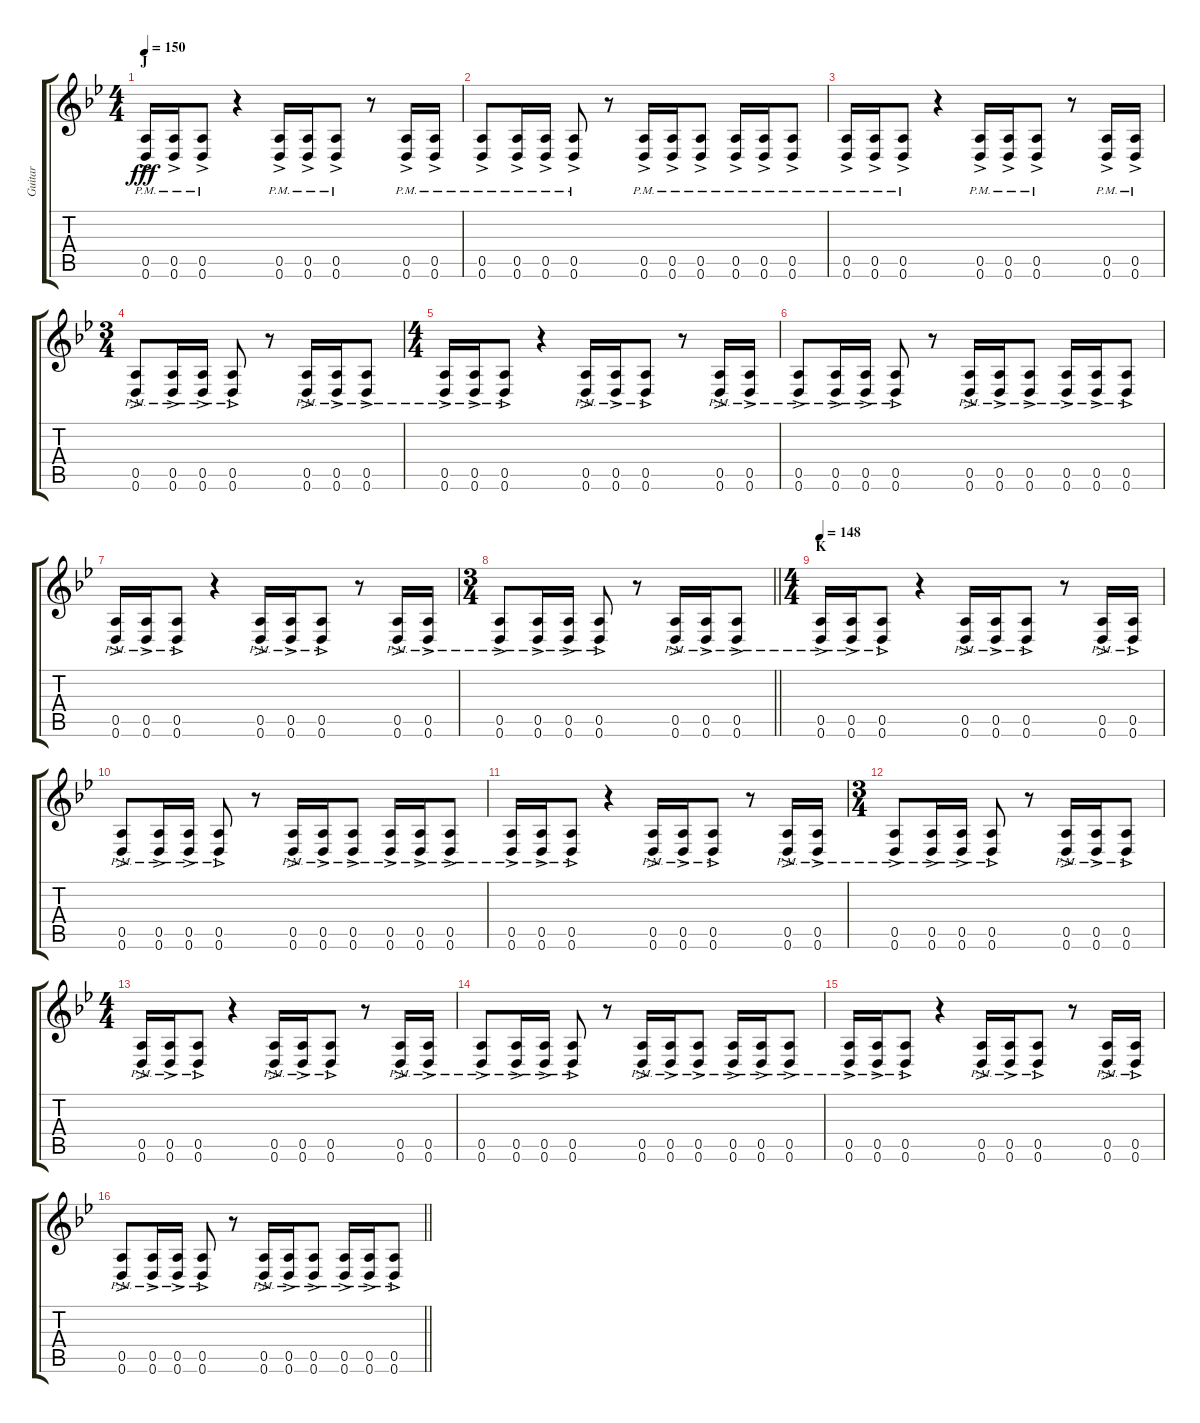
\track ("Guitar" "Guitar") {instrument distortionguitar}
\staff {score tabs}
\tuning (E4 B3 G3 D3 A2 D2) {hide}
\ts (4 4)
\section ("" "J")
\tempo 150
\clef g2
\ks gminor
(0.5{ac pm} 0.6{ac pm}).16{dy fff} (0.5{ac pm} 0.6{ac pm}).16 (0.5{ac pm} 0.6{ac pm}).8 r.4 (0.5{ac pm} 0.6{ac pm}).16 (0.5{ac pm} 0.6{ac pm}).16 (0.5{ac pm} 0.6{ac pm}).8 r.8 (0.5{ac pm} 0.6{ac pm}).16 (0.5{ac pm} 0.6{ac pm}).16 |
(0.5{ac pm} 0.6{ac pm}).8 (0.5{ac pm} 0.6{ac pm}).16 (0.5{ac pm} 0.6{ac pm}).16 (0.5{ac pm} 0.6{ac pm}).8 r.8 (0.5{ac pm} 0.6{ac pm}).16 (0.5{ac pm} 0.6{ac pm}).16 (0.5{ac pm} 0.6{ac pm}).8 (0.5{ac pm} 0.6{ac pm}).16 (0.5{ac pm} 0.6{ac pm}).16 (0.5{ac pm} 0.6{ac pm}).8 |
(0.5{ac pm} 0.6{ac pm}).16 (0.5{ac pm} 0.6{ac pm}).16 (0.5{ac pm} 0.6{ac pm}).8 r.4 (0.5{ac pm} 0.6{ac pm}).16 (0.5{ac pm} 0.6{ac pm}).16 (0.5{ac pm} 0.6{ac pm}).8 r.8 (0.5{ac pm} 0.6{ac pm}).16 (0.5{ac pm} 0.6{ac pm}).16 |
\ts (3 4)
(0.5{ac pm} 0.6{ac pm}).8 (0.5{ac pm} 0.6{ac pm}).16 (0.5{ac pm} 0.6{ac pm}).16 (0.5{ac pm} 0.6{ac pm}).8 r.8 (0.5{ac pm} 0.6{ac pm}).16 (0.5{ac pm} 0.6{ac pm}).16 (0.5{ac pm} 0.6{ac pm}).8 |
\ts (4 4)
(0.5{ac pm} 0.6{ac pm}).16 (0.5{ac pm} 0.6{ac pm}).16 (0.5{ac pm} 0.6{ac pm}).8 r.4 (0.5{ac pm} 0.6{ac pm}).16 (0.5{ac pm} 0.6{ac pm}).16 (0.5{ac pm} 0.6{ac pm}).8 r.8 (0.5{ac pm} 0.6{ac pm}).16 (0.5{ac pm} 0.6{ac pm}).16 |
(0.5{ac pm} 0.6{ac pm}).8 (0.5{ac pm} 0.6{ac pm}).16 (0.5{ac pm} 0.6{ac pm}).16 (0.5{ac pm} 0.6{ac pm}).8 r.8 (0.5{ac pm} 0.6{ac pm}).16 (0.5{ac pm} 0.6{ac pm}).16 (0.5{ac pm} 0.6{ac pm}).8 (0.5{ac pm} 0.6{ac pm}).16 (0.5{ac pm} 0.6{ac pm}).16 (0.5{ac pm} 0.6{ac pm}).8 |
(0.5{ac pm} 0.6{ac pm}).16 (0.5{ac pm} 0.6{ac pm}).16 (0.5{ac pm} 0.6{ac pm}).8 r.4 (0.5{ac pm} 0.6{ac pm}).16 (0.5{ac pm} 0.6{ac pm}).16 (0.5{ac pm} 0.6{ac pm}).8 r.8 (0.5{ac pm} 0.6{ac pm}).16 (0.5{ac pm} 0.6{ac pm}).16 |
\ts (3 4)
\barLineRight lightlight
(0.5{ac pm} 0.6{ac pm}).8 (0.5{ac pm} 0.6{ac pm}).16 (0.5{ac pm} 0.6{ac pm}).16 (0.5{ac pm} 0.6{ac pm}).8 r.8 (0.5{ac pm} 0.6{ac pm}).16 (0.5{ac pm} 0.6{ac pm}).16 (0.5{ac pm} 0.6{ac pm}).8 |
\ts (4 4)
\section ("" "K")
\tempo 148
(0.5{ac pm} 0.6{ac pm}).16 (0.5{ac pm} 0.6{ac pm}).16 (0.5{ac pm} 0.6{ac pm}).8 r.4 (0.5{ac pm} 0.6{ac pm}).16 (0.5{ac pm} 0.6{ac pm}).16 (0.5{ac pm} 0.6{ac pm}).8 r.8 (0.5{ac pm} 0.6{ac pm}).16 (0.5{ac pm} 0.6{ac pm}).16 |
(0.5{ac pm} 0.6{ac pm}).8 (0.5{ac pm} 0.6{ac pm}).16 (0.5{ac pm} 0.6{ac pm}).16 (0.5{ac pm} 0.6{ac pm}).8 r.8 (0.5{ac pm} 0.6{ac pm}).16 (0.5{ac pm} 0.6{ac pm}).16 (0.5{ac pm} 0.6{ac pm}).8 (0.5{ac pm} 0.6{ac pm}).16 (0.5{ac pm} 0.6{ac pm}).16 (0.5{ac pm} 0.6{ac pm}).8 |
(0.5{ac pm} 0.6{ac pm}).16 (0.5{ac pm} 0.6{ac pm}).16 (0.5{ac pm} 0.6{ac pm}).8 r.4 (0.5{ac pm} 0.6{ac pm}).16 (0.5{ac pm} 0.6{ac pm}).16 (0.5{ac pm} 0.6{ac pm}).8 r.8 (0.5{ac pm} 0.6{ac pm}).16 (0.5{ac pm} 0.6{ac pm}).16 |
\ts (3 4)
(0.5{ac pm} 0.6{ac pm}).8 (0.5{ac pm} 0.6{ac pm}).16 (0.5{ac pm} 0.6{ac pm}).16 (0.5{ac pm} 0.6{ac pm}).8 r.8 (0.5{ac pm} 0.6{ac pm}).16 (0.5{ac pm} 0.6{ac pm}).16 (0.5{ac pm} 0.6{ac pm}).8 |
\ts (4 4)
(0.5{ac pm} 0.6{ac pm}).16 (0.5{ac pm} 0.6{ac pm}).16 (0.5{ac pm} 0.6{ac pm}).8 r.4 (0.5{ac pm} 0.6{ac pm}).16 (0.5{ac pm} 0.6{ac pm}).16 (0.5{ac pm} 0.6{ac pm}).8 r.8 (0.5{ac pm} 0.6{ac pm}).16 (0.5{ac pm} 0.6{ac pm}).16 |
(0.5{ac pm} 0.6{ac pm}).8 (0.5{ac pm} 0.6{ac pm}).16 (0.5{ac pm} 0.6{ac pm}).16 (0.5{ac pm} 0.6{ac pm}).8 r.8 (0.5{ac pm} 0.6{ac pm}).16 (0.5{ac pm} 0.6{ac pm}).16 (0.5{ac pm} 0.6{ac pm}).8 (0.5{ac pm} 0.6{ac pm}).16 (0.5{ac pm} 0.6{ac pm}).16 (0.5{ac pm} 0.6{ac pm}).8 |
(0.5{ac pm} 0.6{ac pm}).16 (0.5{ac pm} 0.6{ac pm}).16 (0.5{ac pm} 0.6{ac pm}).8 r.4 (0.5{ac pm} 0.6{ac pm}).16 (0.5{ac pm} 0.6{ac pm}).16 (0.5{ac pm} 0.6{ac pm}).8 r.8 (0.5{ac pm} 0.6{ac pm}).16 (0.5{ac pm} 0.6{ac pm}).16 |
\barLineRight lightlight
(0.5{ac pm} 0.6{ac pm}).8 (0.5{ac pm} 0.6{ac pm}).16 (0.5{ac pm} 0.6{ac pm}).16 (0.5{ac pm} 0.6{ac pm}).8 r.8 (0.5{ac pm} 0.6{ac pm}).16 (0.5{ac pm} 0.6{ac pm}).16 (0.5{ac pm} 0.6{ac pm}).8 (0.5{ac pm} 0.6{ac pm}).16 (0.5{ac pm} 0.6{ac pm}).16 (0.5{ac pm} 0.6{ac pm}).8
